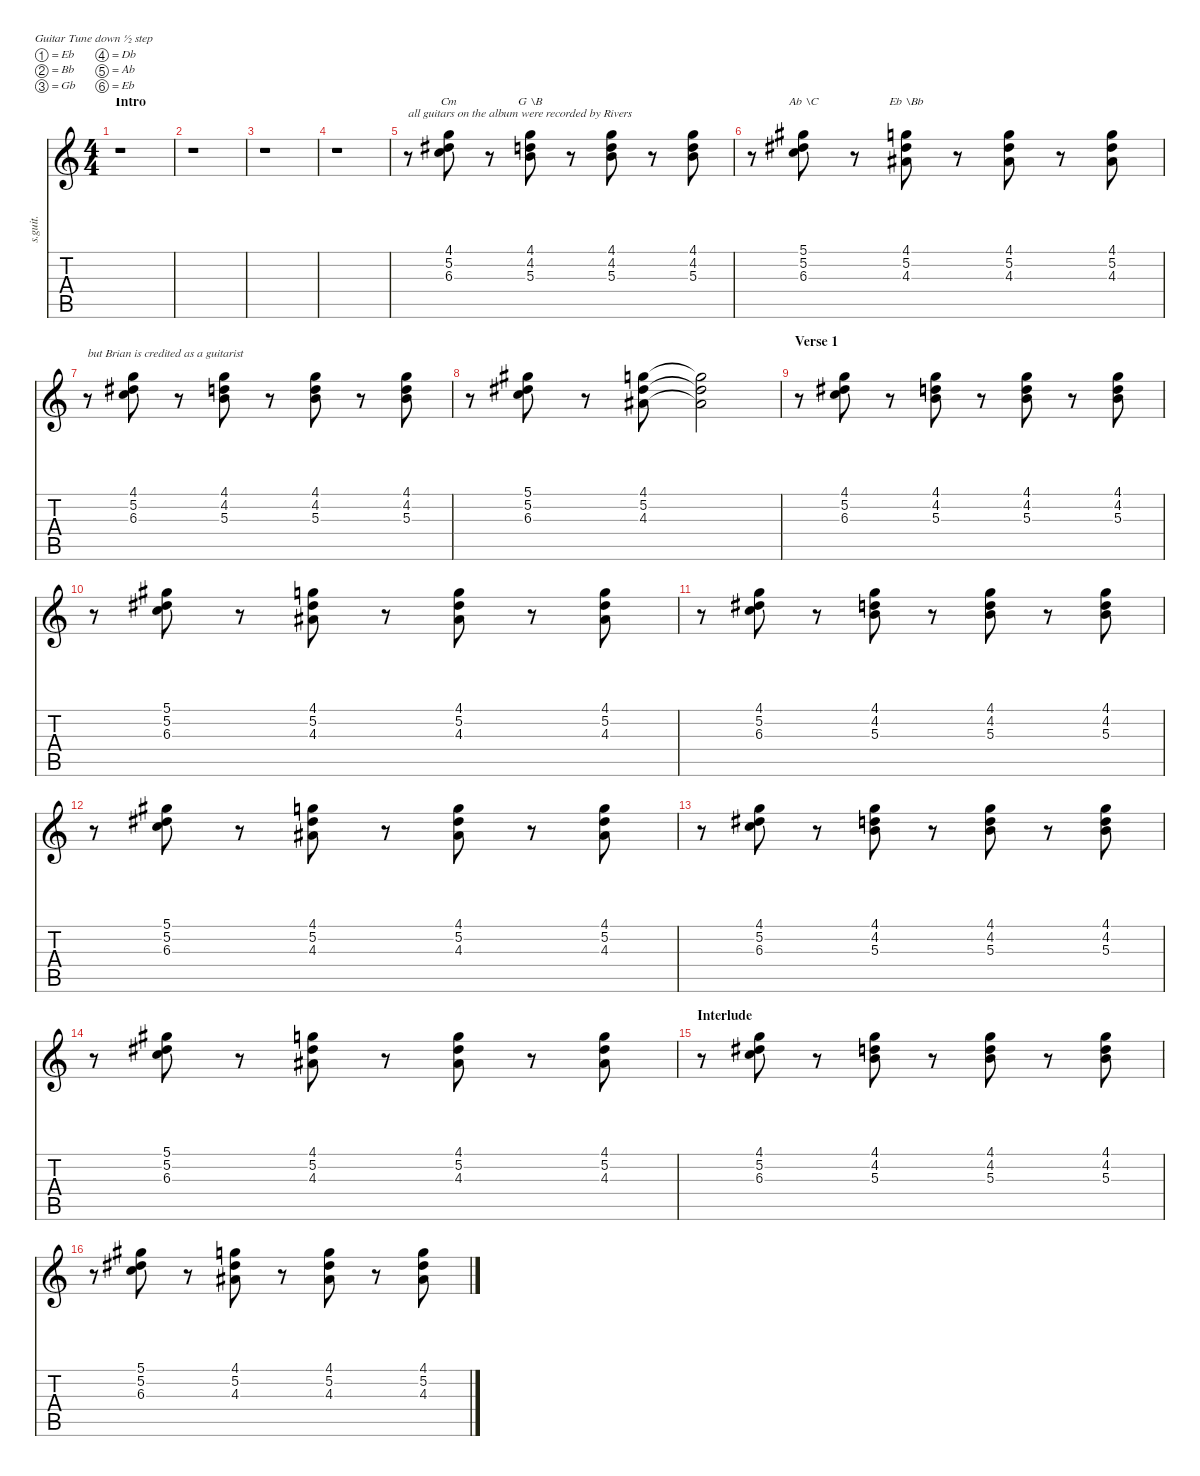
\defaultSystemsLayout 4
\hideDynamics
\bracketExtendMode nobrackets
\track ("Rhythm Guitar (Brian Bell)" "s.guit.") {instrument electricguitarclean}
\staff {score tabs}
\tuning (Eb4 Bb3 Gb3 Db3 Ab2 Eb2)
\chord ("Cm" 3 1 2 2 0 x) {showdiagram false}
\chord ("G \\B" 3 1 2 2 0 x) {showdiagram false}
\chord ("Ab \\C" 3 1 2 2 0 x) {showdiagram false}
\chord ("Eb \\Bb" 3 1 2 2 0 x) {showdiagram false}
\ts (4 4)
\beaming (8 2 2 2 2)
\section ("" "Intro")
\tempo (76 hide)
\clef g2
\ks c
r.1{dy f instrument electricguitarclean} |
r.1 |
r.1 |
r.1 |
r.8{txt "all guitars on the album were recorded by Rivers"} (4.1 5.2{acc #} 6.3).8{ch "Cm" lyrics (0 "") lyrics (1 "") lyrics (2 "") lyrics (3 "") lyrics (4 "") lyrics (5 "") lyrics (6 "") lyrics (7 "") lyrics (8 "") lyrics (9 "")} r.8 (4.1 4.2 5.3).8{ch "G \\B" lyrics (0 "") lyrics (1 "") lyrics (2 "") lyrics (3 "") lyrics (4 "") lyrics (5 "") lyrics (6 "") lyrics (7 "") lyrics (8 "") lyrics (9 "")} r.8 (4.1 4.2 5.3).8{lyrics (0 "") lyrics (1 "") lyrics (2 "") lyrics (3 "") lyrics (4 "") lyrics (5 "") lyrics (6 "") lyrics (7 "") lyrics (8 "") lyrics (9 "")} r.8 (4.1 4.2 5.3).8{lyrics (0 "") lyrics (1 "") lyrics (2 "") lyrics (3 "") lyrics (4 "") lyrics (5 "") lyrics (6 "") lyrics (7 "") lyrics (8 "") lyrics (9 "")} |
r.8 (5.1{acc #} 5.2{acc #} 6.3).8{ch "Ab \\C" lyrics (0 "") lyrics (1 "") lyrics (2 "") lyrics (3 "") lyrics (4 "") lyrics (5 "") lyrics (6 "") lyrics (7 "") lyrics (8 "") lyrics (9 "")} r.8 (4.1 5.2{acc #} 4.3{acc #}).8{ch "Eb \\Bb" lyrics (0 "") lyrics (1 "") lyrics (2 "") lyrics (3 "") lyrics (4 "") lyrics (5 "") lyrics (6 "") lyrics (7 "") lyrics (8 "") lyrics (9 "")} r.8 (4.1 5.2{acc #} 4.3{acc #}).8{lyrics (0 "") lyrics (1 "") lyrics (2 "") lyrics (3 "") lyrics (4 "") lyrics (5 "") lyrics (6 "") lyrics (7 "") lyrics (8 "") lyrics (9 "")} r.8 (4.1 5.2{acc #} 4.3{acc #}).8{lyrics (0 "") lyrics (1 "") lyrics (2 "") lyrics (3 "") lyrics (4 "") lyrics (5 "") lyrics (6 "") lyrics (7 "") lyrics (8 "") lyrics (9 "")} |
r.8{txt "but Brian is credited as a guitarist"} (4.1 5.2{acc #} 6.3).8{lyrics (0 "") lyrics (1 "") lyrics (2 "") lyrics (3 "") lyrics (4 "") lyrics (5 "") lyrics (6 "") lyrics (7 "") lyrics (8 "") lyrics (9 "")} r.8 (4.1 4.2 5.3).8{lyrics (0 "") lyrics (1 "") lyrics (2 "") lyrics (3 "") lyrics (4 "") lyrics (5 "") lyrics (6 "") lyrics (7 "") lyrics (8 "") lyrics (9 "")} r.8 (4.1 4.2 5.3).8{lyrics (0 "") lyrics (1 "") lyrics (2 "") lyrics (3 "") lyrics (4 "") lyrics (5 "") lyrics (6 "") lyrics (7 "") lyrics (8 "") lyrics (9 "")} r.8 (4.1 4.2 5.3).8{lyrics (0 "") lyrics (1 "") lyrics (2 "") lyrics (3 "") lyrics (4 "") lyrics (5 "") lyrics (6 "") lyrics (7 "") lyrics (8 "") lyrics (9 "")} |
r.8 (5.1{acc #} 5.2{acc #} 6.3).8{lyrics (0 "") lyrics (1 "") lyrics (2 "") lyrics (3 "") lyrics (4 "") lyrics (5 "") lyrics (6 "") lyrics (7 "") lyrics (8 "") lyrics (9 "")} r.8 (4.1 5.2{acc #} 4.3{acc #}).8{lyrics (0 "") lyrics (1 "") lyrics (2 "") lyrics (3 "") lyrics (4 "") lyrics (5 "") lyrics (6 "") lyrics (7 "") lyrics (8 "") lyrics (9 "")} (4.1{t} 5.2{t acc #} 4.3{t acc #}).2{lyrics (0 "") lyrics (1 "") lyrics (2 "") lyrics (3 "") lyrics (4 "") lyrics (5 "") lyrics (6 "") lyrics (7 "") lyrics (8 "") lyrics (9 "")} |
\section ("" "Verse 1")
r.8 (4.1 5.2{acc #} 6.3).8{lyrics (0 "") lyrics (1 "") lyrics (2 "") lyrics (3 "") lyrics (4 "") lyrics (5 "") lyrics (6 "") lyrics (7 "") lyrics (8 "") lyrics (9 "")} r.8 (4.1 4.2 5.3).8{lyrics (0 "") lyrics (1 "") lyrics (2 "") lyrics (3 "") lyrics (4 "") lyrics (5 "") lyrics (6 "") lyrics (7 "") lyrics (8 "") lyrics (9 "")} r.8 (4.1 4.2 5.3).8{lyrics (0 "") lyrics (1 "") lyrics (2 "") lyrics (3 "") lyrics (4 "") lyrics (5 "") lyrics (6 "") lyrics (7 "") lyrics (8 "") lyrics (9 "")} r.8 (4.1 4.2 5.3).8{lyrics (0 "") lyrics (1 "") lyrics (2 "") lyrics (3 "") lyrics (4 "") lyrics (5 "") lyrics (6 "") lyrics (7 "") lyrics (8 "") lyrics (9 "")} |
r.8 (5.1{acc #} 5.2{acc #} 6.3).8{lyrics (0 "") lyrics (1 "") lyrics (2 "") lyrics (3 "") lyrics (4 "") lyrics (5 "") lyrics (6 "") lyrics (7 "") lyrics (8 "") lyrics (9 "")} r.8 (4.1 5.2{acc #} 4.3{acc #}).8{lyrics (0 "") lyrics (1 "") lyrics (2 "") lyrics (3 "") lyrics (4 "") lyrics (5 "") lyrics (6 "") lyrics (7 "") lyrics (8 "") lyrics (9 "")} r.8 (4.1 5.2{acc #} 4.3{acc #}).8{lyrics (0 "") lyrics (1 "") lyrics (2 "") lyrics (3 "") lyrics (4 "") lyrics (5 "") lyrics (6 "") lyrics (7 "") lyrics (8 "") lyrics (9 "")} r.8 (4.1 5.2{acc #} 4.3{acc #}).8{lyrics (0 "") lyrics (1 "") lyrics (2 "") lyrics (3 "") lyrics (4 "") lyrics (5 "") lyrics (6 "") lyrics (7 "") lyrics (8 "") lyrics (9 "")} |
r.8 (4.1 5.2{acc #} 6.3).8{lyrics (0 "") lyrics (1 "") lyrics (2 "") lyrics (3 "") lyrics (4 "") lyrics (5 "") lyrics (6 "") lyrics (7 "") lyrics (8 "") lyrics (9 "")} r.8 (4.1 4.2 5.3).8{lyrics (0 "") lyrics (1 "") lyrics (2 "") lyrics (3 "") lyrics (4 "") lyrics (5 "") lyrics (6 "") lyrics (7 "") lyrics (8 "") lyrics (9 "")} r.8 (4.1 4.2 5.3).8{lyrics (0 "") lyrics (1 "") lyrics (2 "") lyrics (3 "") lyrics (4 "") lyrics (5 "") lyrics (6 "") lyrics (7 "") lyrics (8 "") lyrics (9 "")} r.8 (4.1 4.2 5.3).8{lyrics (0 "") lyrics (1 "") lyrics (2 "") lyrics (3 "") lyrics (4 "") lyrics (5 "") lyrics (6 "") lyrics (7 "") lyrics (8 "") lyrics (9 "")} |
r.8 (5.1{acc #} 5.2{acc #} 6.3).8{lyrics (0 "") lyrics (1 "") lyrics (2 "") lyrics (3 "") lyrics (4 "") lyrics (5 "") lyrics (6 "") lyrics (7 "") lyrics (8 "") lyrics (9 "")} r.8 (4.1 5.2{acc #} 4.3{acc #}).8{lyrics (0 "") lyrics (1 "") lyrics (2 "") lyrics (3 "") lyrics (4 "") lyrics (5 "") lyrics (6 "") lyrics (7 "") lyrics (8 "") lyrics (9 "")} r.8 (4.1 5.2{acc #} 4.3{acc #}).8{lyrics (0 "") lyrics (1 "") lyrics (2 "") lyrics (3 "") lyrics (4 "") lyrics (5 "") lyrics (6 "") lyrics (7 "") lyrics (8 "") lyrics (9 "")} r.8 (4.1 5.2{acc #} 4.3{acc #}).8{lyrics (0 "") lyrics (1 "") lyrics (2 "") lyrics (3 "") lyrics (4 "") lyrics (5 "") lyrics (6 "") lyrics (7 "") lyrics (8 "") lyrics (9 "")} |
r.8 (4.1 5.2{acc #} 6.3).8{lyrics (0 "") lyrics (1 "") lyrics (2 "") lyrics (3 "") lyrics (4 "") lyrics (5 "") lyrics (6 "") lyrics (7 "") lyrics (8 "") lyrics (9 "")} r.8 (4.1 4.2 5.3).8{lyrics (0 "") lyrics (1 "") lyrics (2 "") lyrics (3 "") lyrics (4 "") lyrics (5 "") lyrics (6 "") lyrics (7 "") lyrics (8 "") lyrics (9 "")} r.8 (4.1 4.2 5.3).8{lyrics (0 "") lyrics (1 "") lyrics (2 "") lyrics (3 "") lyrics (4 "") lyrics (5 "") lyrics (6 "") lyrics (7 "") lyrics (8 "") lyrics (9 "")} r.8 (4.1 4.2 5.3).8{lyrics (0 "") lyrics (1 "") lyrics (2 "") lyrics (3 "") lyrics (4 "") lyrics (5 "") lyrics (6 "") lyrics (7 "") lyrics (8 "") lyrics (9 "")} |
r.8 (5.1{acc #} 5.2{acc #} 6.3).8{lyrics (0 "") lyrics (1 "") lyrics (2 "") lyrics (3 "") lyrics (4 "") lyrics (5 "") lyrics (6 "") lyrics (7 "") lyrics (8 "") lyrics (9 "")} r.8 (4.1 5.2{acc #} 4.3{acc #}).8{lyrics (0 "") lyrics (1 "") lyrics (2 "") lyrics (3 "") lyrics (4 "") lyrics (5 "") lyrics (6 "") lyrics (7 "") lyrics (8 "") lyrics (9 "")} r.8 (4.1 5.2{acc #} 4.3{acc #}).8{lyrics (0 "") lyrics (1 "") lyrics (2 "") lyrics (3 "") lyrics (4 "") lyrics (5 "") lyrics (6 "") lyrics (7 "") lyrics (8 "") lyrics (9 "")} r.8 (4.1 5.2{acc #} 4.3{acc #}).8{lyrics (0 "") lyrics (1 "") lyrics (2 "") lyrics (3 "") lyrics (4 "") lyrics (5 "") lyrics (6 "") lyrics (7 "") lyrics (8 "") lyrics (9 "")} |
\section ("" "Interlude")
r.8 (4.1 5.2{acc #} 6.3).8{lyrics (0 "") lyrics (1 "") lyrics (2 "") lyrics (3 "") lyrics (4 "") lyrics (5 "") lyrics (6 "") lyrics (7 "") lyrics (8 "") lyrics (9 "")} r.8 (4.1 4.2 5.3).8{lyrics (0 "") lyrics (1 "") lyrics (2 "") lyrics (3 "") lyrics (4 "") lyrics (5 "") lyrics (6 "") lyrics (7 "") lyrics (8 "") lyrics (9 "")} r.8 (4.1 4.2 5.3).8{lyrics (0 "") lyrics (1 "") lyrics (2 "") lyrics (3 "") lyrics (4 "") lyrics (5 "") lyrics (6 "") lyrics (7 "") lyrics (8 "") lyrics (9 "")} r.8 (4.1 4.2 5.3).8{lyrics (0 "") lyrics (1 "") lyrics (2 "") lyrics (3 "") lyrics (4 "") lyrics (5 "") lyrics (6 "") lyrics (7 "") lyrics (8 "") lyrics (9 "")} |
r.8 (5.1{acc #} 5.2{acc #} 6.3).8{lyrics (0 "") lyrics (1 "") lyrics (2 "") lyrics (3 "") lyrics (4 "") lyrics (5 "") lyrics (6 "") lyrics (7 "") lyrics (8 "") lyrics (9 "")} r.8 (4.1 5.2{acc #} 4.3{acc #}).8{lyrics (0 "") lyrics (1 "") lyrics (2 "") lyrics (3 "") lyrics (4 "") lyrics (5 "") lyrics (6 "") lyrics (7 "") lyrics (8 "") lyrics (9 "")} r.8 (4.1 5.2{acc #} 4.3{acc #}).8{lyrics (0 "") lyrics (1 "") lyrics (2 "") lyrics (3 "") lyrics (4 "") lyrics (5 "") lyrics (6 "") lyrics (7 "") lyrics (8 "") lyrics (9 "")} r.8 (4.1 5.2{acc #} 4.3{acc #}).8{lyrics (0 "") lyrics (1 "") lyrics (2 "") lyrics (3 "") lyrics (4 "") lyrics (5 "") lyrics (6 "") lyrics (7 "") lyrics (8 "") lyrics (9 "")}
